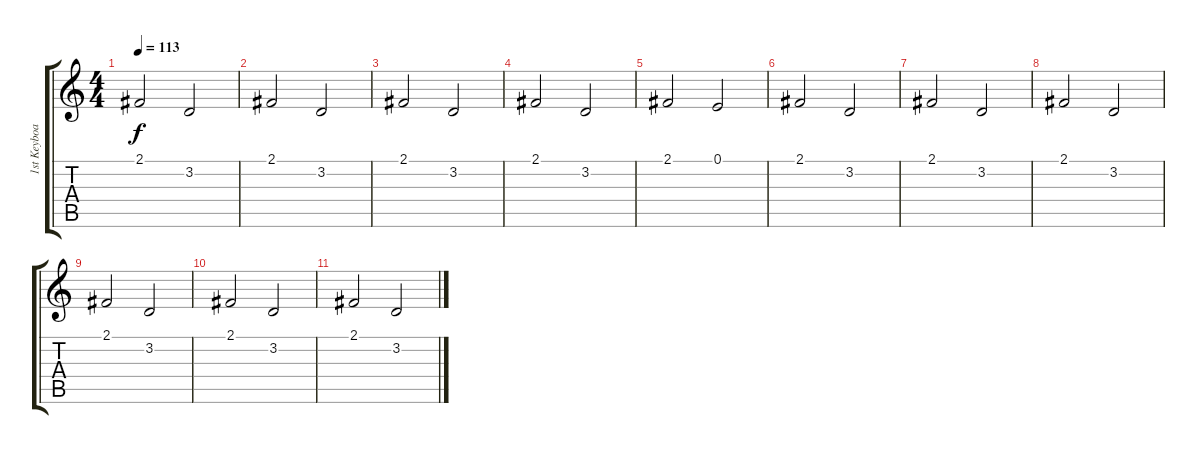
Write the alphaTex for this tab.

\track ("1st Keyboard" "1st Keyboa") {instrument fx3crystal}
\staff {score tabs}
\tuning (E4 B3 G3 D3 A2 E2) {hide}
\ts (4 4)
\tempo 113
\clef g2
\ks c
2.1.2{dy f} 3.2.2 |
2.1.2 3.2.2 |
2.1.2 3.2.2 |
2.1.2 3.2.2 |
2.1.2 0.1.2 |
2.1.2 3.2.2 |
2.1.2 3.2.2 |
2.1.2 3.2.2 |
2.1.2 3.2.2 |
2.1.2 3.2.2 |
2.1.2 3.2.2
